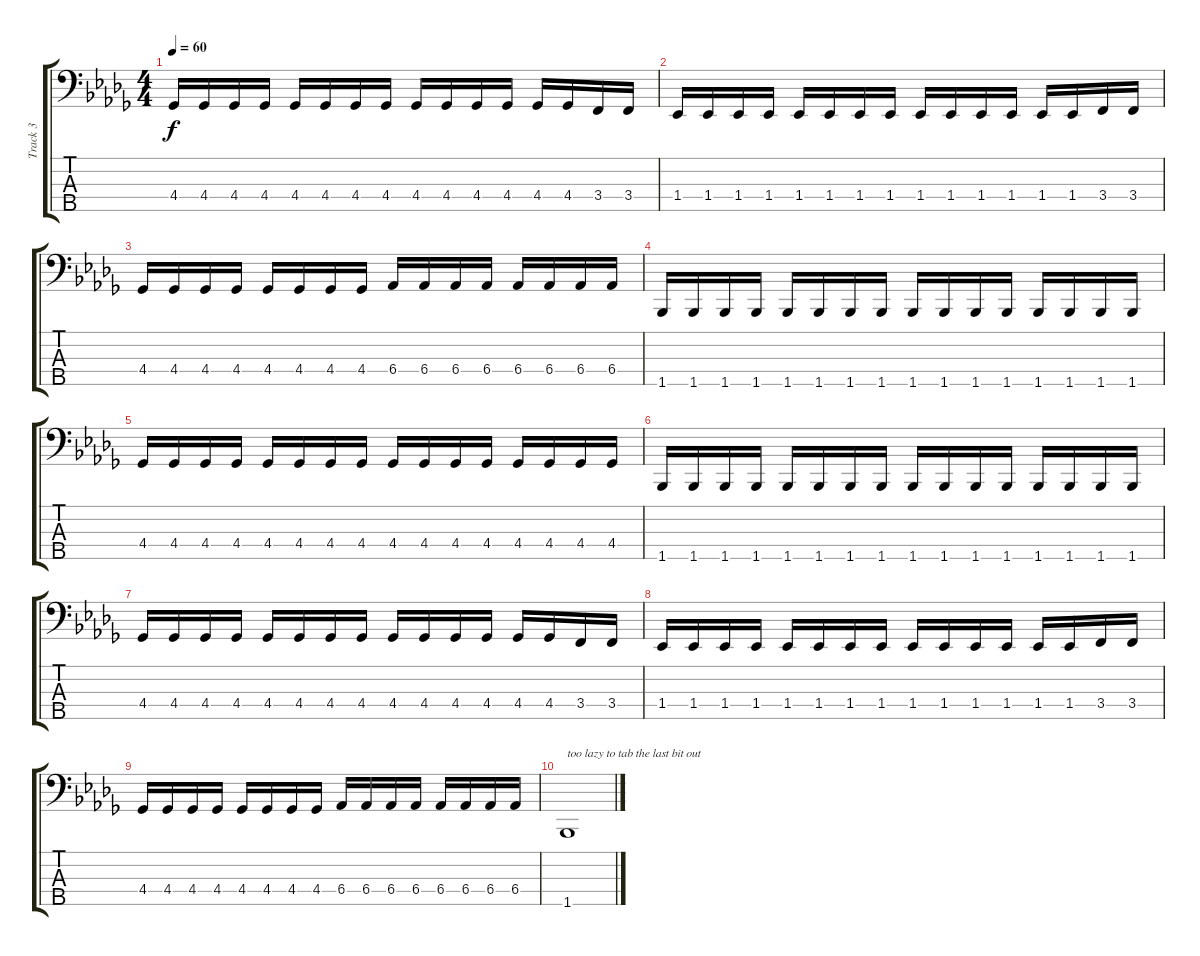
\track ("Track 3" "Track 3") {instrument electricbassfinger}
\staff {score tabs}
\tuning (F2 C2 G1 D1 A0) {hide}
\ts (4 4)
\tempo 60
\clef f4
\ks bbminor
4.4.16{dy f} 4.4.16 4.4.16 4.4.16 4.4.16 4.4.16 4.4.16 4.4.16 4.4.16 4.4.16 4.4.16 4.4.16 4.4.16 4.4.16 3.4.16 3.4.16 |
1.4.16 1.4.16 1.4.16 1.4.16 1.4.16 1.4.16 1.4.16 1.4.16 1.4.16 1.4.16 1.4.16 1.4.16 1.4.16 1.4.16 3.4.16 3.4.16 |
4.4.16 4.4.16 4.4.16 4.4.16 4.4.16 4.4.16 4.4.16 4.4.16 6.4.16 6.4.16 6.4.16 6.4.16 6.4.16 6.4.16 6.4.16 6.4.16 |
1.5.16 1.5.16 1.5.16 1.5.16 1.5.16 1.5.16 1.5.16 1.5.16 1.5.16 1.5.16 1.5.16 1.5.16 1.5.16 1.5.16 1.5.16 1.5.16 |
4.4.16 4.4.16 4.4.16 4.4.16 4.4.16 4.4.16 4.4.16 4.4.16 4.4.16 4.4.16 4.4.16 4.4.16 4.4.16 4.4.16 4.4.16 4.4.16 |
1.5.16 1.5.16 1.5.16 1.5.16 1.5.16 1.5.16 1.5.16 1.5.16 1.5.16 1.5.16 1.5.16 1.5.16 1.5.16 1.5.16 1.5.16 1.5.16 |
4.4.16 4.4.16 4.4.16 4.4.16 4.4.16 4.4.16 4.4.16 4.4.16 4.4.16 4.4.16 4.4.16 4.4.16 4.4.16 4.4.16 3.4.16 3.4.16 |
1.4.16 1.4.16 1.4.16 1.4.16 1.4.16 1.4.16 1.4.16 1.4.16 1.4.16 1.4.16 1.4.16 1.4.16 1.4.16 1.4.16 3.4.16 3.4.16 |
4.4.16 4.4.16 4.4.16 4.4.16 4.4.16 4.4.16 4.4.16 4.4.16 6.4.16 6.4.16 6.4.16 6.4.16 6.4.16 6.4.16 6.4.16 6.4.16 |
1.5.1{txt "too lazy to tab the last bit out"}
